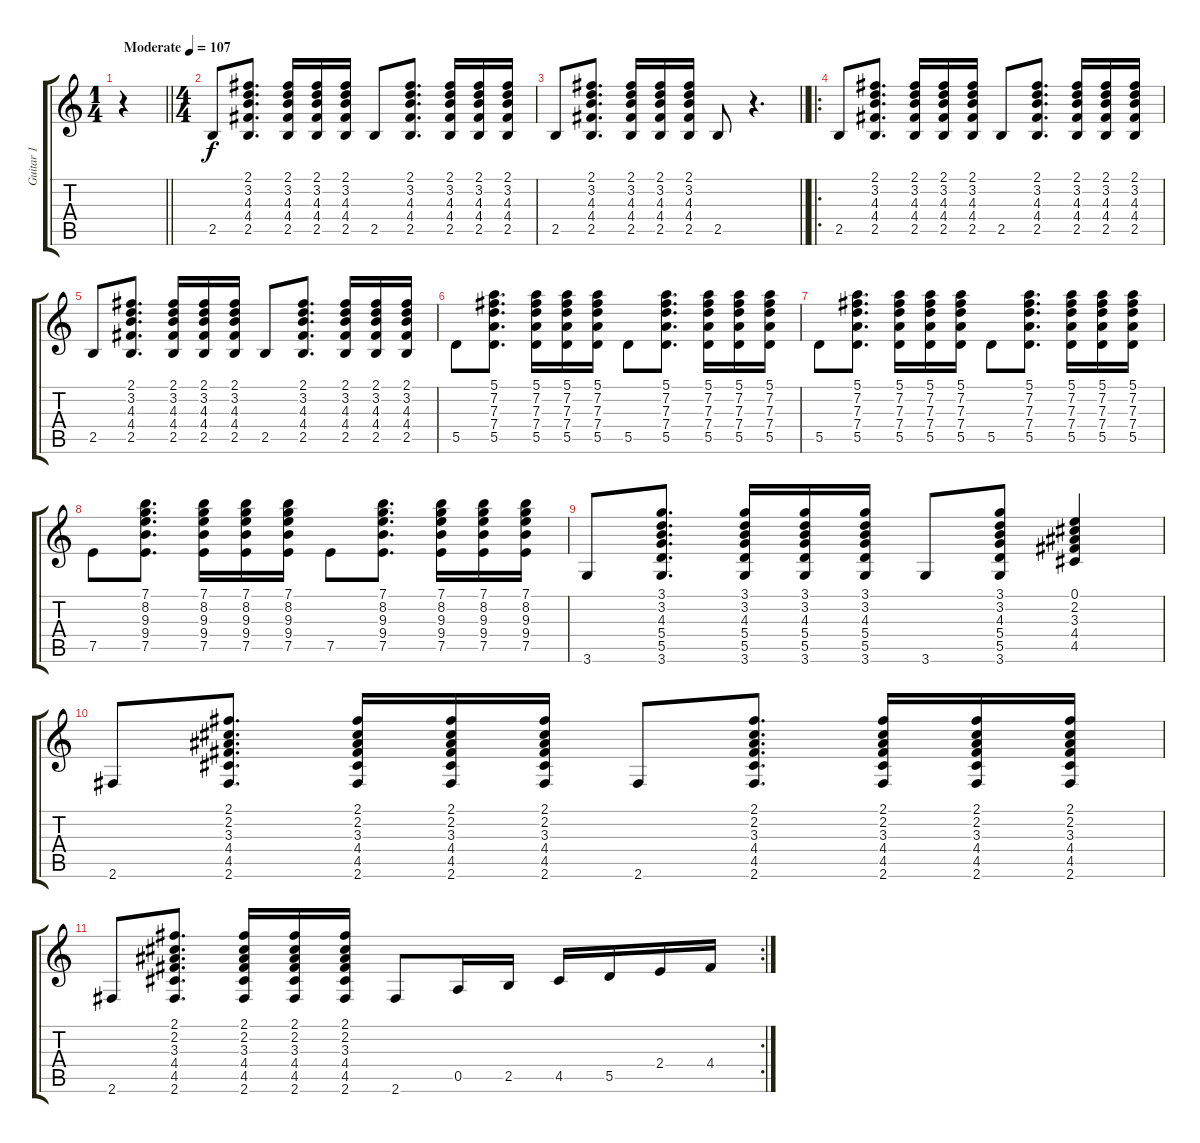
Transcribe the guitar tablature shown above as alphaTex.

\track ("Guitar 1" "Guitar 1") {instrument acousticguitarsteel}
\staff {score tabs}
\tuning (E4 B3 G3 D3 A2 E2) {hide}
\ts (1 4)
\tempo (107 "Moderate")
\clef g2
\barLineRight lightlight
\ks c
r.4{dy f instrument acousticguitarsteel} |
\ts (4 4)
2.5.8 (2.1 3.2 4.3 4.4 2.5).8{d} (2.1 3.2 4.3 4.4 2.5).16 (2.1 3.2 4.3 4.4 2.5).16 (2.1 3.2 4.3 4.4 2.5).16 2.5.8 (2.1 3.2 4.3 4.4 2.5).8{d} (2.1 3.2 4.3 4.4 2.5).16 (2.1 3.2 4.3 4.4 2.5).16 (2.1 3.2 4.3 4.4 2.5).16 |
\barLineRight lightlight
2.5.8 (2.1 3.2 4.3 4.4 2.5).8{d} (2.1 3.2 4.3 4.4 2.5).16 (2.1 3.2 4.3 4.4 2.5).16 (2.1 3.2 4.3 4.4 2.5).16 2.5.8 r.4{d} |
\ro
2.5.8 (2.1 3.2 4.3 4.4 2.5).8{d} (2.1 3.2 4.3 4.4 2.5).16 (2.1 3.2 4.3 4.4 2.5).16 (2.1 3.2 4.3 4.4 2.5).16 2.5.8 (2.1 3.2 4.3 4.4 2.5).8{d} (2.1 3.2 4.3 4.4 2.5).16 (2.1 3.2 4.3 4.4 2.5).16 (2.1 3.2 4.3 4.4 2.5).16 |
2.5.8 (2.1 3.2 4.3 4.4 2.5).8{d} (2.1 3.2 4.3 4.4 2.5).16 (2.1 3.2 4.3 4.4 2.5).16 (2.1 3.2 4.3 4.4 2.5).16 2.5.8 (2.1 3.2 4.3 4.4 2.5).8{d} (2.1 3.2 4.3 4.4 2.5).16 (2.1 3.2 4.3 4.4 2.5).16 (2.1 3.2 4.3 4.4 2.5).16 |
5.5.8 (5.1 7.2 7.3 7.4 5.5).8{d} (5.1 7.2 7.3 7.4 5.5).16 (5.1 7.2 7.3 7.4 5.5).16 (5.1 7.2 7.3 7.4 5.5).16 5.5.8 (5.1 7.2 7.3 7.4 5.5).8{d} (5.1 7.2 7.3 7.4 5.5).16 (5.1 7.2 7.3 7.4 5.5).16 (5.1 7.2 7.3 7.4 5.5).16 |
5.5.8 (5.1 7.2 7.3 7.4 5.5).8{d} (5.1 7.2 7.3 7.4 5.5).16 (5.1 7.2 7.3 7.4 5.5).16 (5.1 7.2 7.3 7.4 5.5).16 5.5.8 (5.1 7.2 7.3 7.4 5.5).8{d} (5.1 7.2 7.3 7.4 5.5).16 (5.1 7.2 7.3 7.4 5.5).16 (5.1 7.2 7.3 7.4 5.5).16 |
7.5.8 (7.1 8.2 9.3 9.4 7.5).8{d} (7.1 8.2 9.3 9.4 7.5).16 (7.1 8.2 9.3 9.4 7.5).16 (7.1 8.2 9.3 9.4 7.5).16 7.5.8 (7.1 8.2 9.3 9.4 7.5).8{d} (7.1 8.2 9.3 9.4 7.5).16 (7.1 8.2 9.3 9.4 7.5).16 (7.1 8.2 9.3 9.4 7.5).16 |
3.6.8 (3.1 3.2 4.3 5.4 5.5 3.6).8{d} (3.1 3.2 4.3 5.4 5.5 3.6).16 (3.1 3.2 4.3 5.4 5.5 3.6).16 (3.1 3.2 4.3 5.4 5.5 3.6).16 3.6.8 (3.1 3.2 4.3 5.4 5.5 3.6).8 (0.1 2.2 3.3 4.4 4.5).4 |
2.6.8 (2.1 2.2 3.3 4.4 4.5 2.6).8{d} (2.1 2.2 3.3 4.4 4.5 2.6).16 (2.1 2.2 3.3 4.4 4.5 2.6).16 (2.1 2.2 3.3 4.4 4.5 2.6).16 2.6.8 (2.1 2.2 3.3 4.4 4.5 2.6).8{d} (2.1 2.2 3.3 4.4 4.5 2.6).16 (2.1 2.2 3.3 4.4 4.5 2.6).16 (2.1 2.2 3.3 4.4 4.5 2.6).16 |
\rc 2
2.6.8 (2.1 2.2 3.3 4.4 4.5 2.6).8{d} (2.1 2.2 3.3 4.4 4.5 2.6).16 (2.1 2.2 3.3 4.4 4.5 2.6).16 (2.1 2.2 3.3 4.4 4.5 2.6).16 2.6.8 0.5.16 2.5.16 4.5.16 5.5.16 2.4.16 4.4.16
